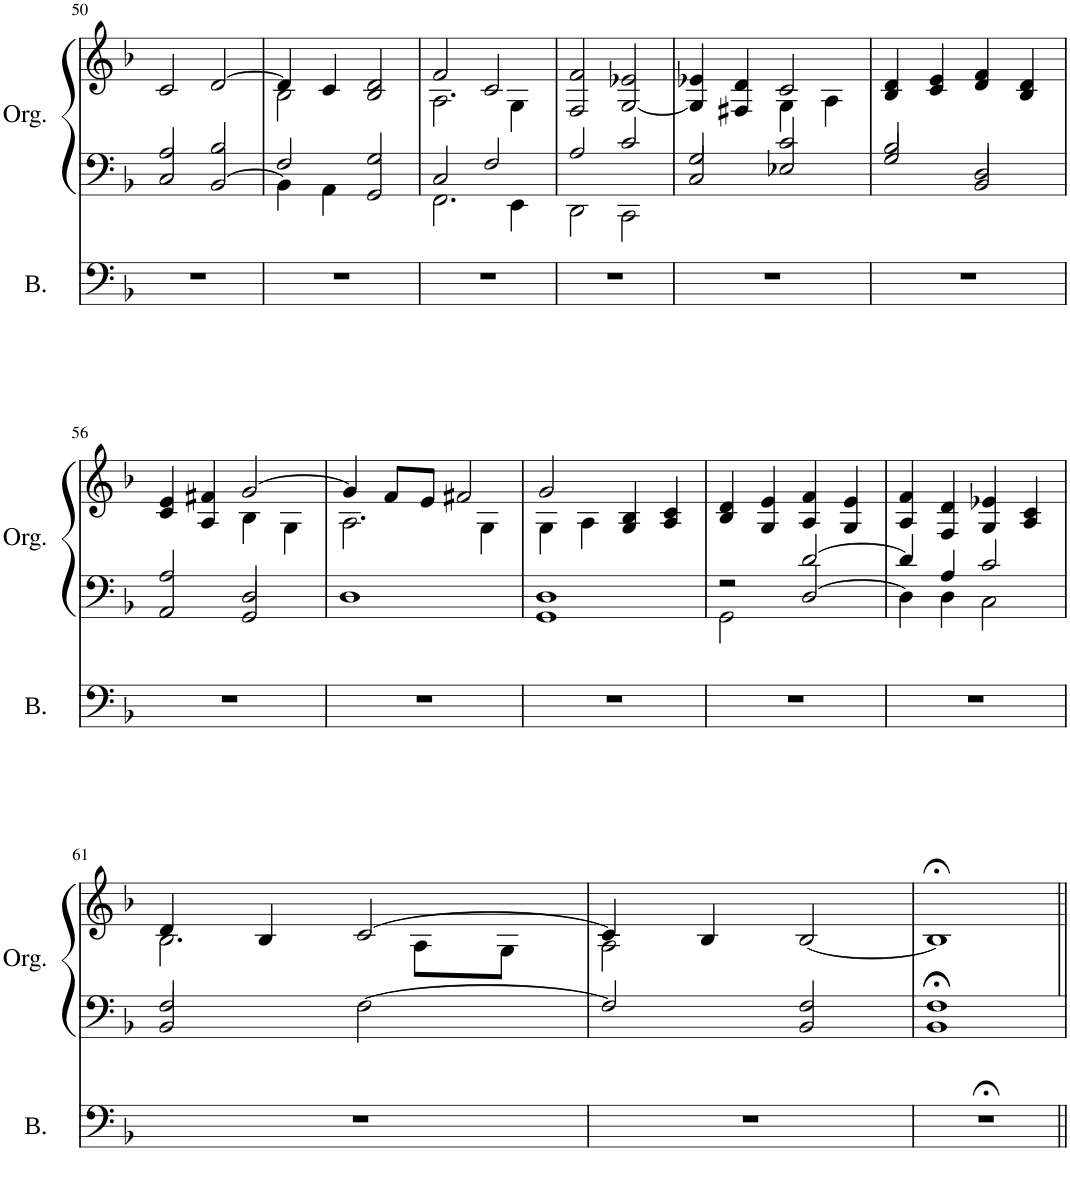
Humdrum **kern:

**kern	**kern	**kern
*part2	*part1	*part1
*staff3	*staff2	*staff1
*I"Basse	*I"Orgue	*
*I'B.	*I'Org.	*
!!LO:PB:g=z
*clefF4	*clefF4	*clefG2
*k[b-]	*k[b-]	*k[b-]
*M2/2	*M2/2	*M2/2
=50	=50	=50
*	*^	*
1r	2A/	2C/	2c/
.	2B-/	[2BB-/	[2d/
=51	=51	=51	=51
*	*	*	*^
1r	2F/	4BB-\]	4d/]	2B-\
.	.	4AA\	4c/	.
.	2G/	2GG/	2B-/ 2d/	2ryy
=52	=52	=52	=52	=52
1r	2C/	2.FF\	2.A\	2f/
.	2F/	.	.	2c/
.	.	4EE\	4G\	.
*	*	*	*v	*v
=53	=53	=53	=53
1r	2A/	2DD\	2F/ 2f/
.	2c/	2CC\	[2G/ 2e-X/
=54	=54	=54	=54
*	*	*	*^
1r	2G/	2C/	4G/] 4e-X/	2ryy
.	.	.	4F#X/ 4d/	.
.	2c/	2E-X/	4G\	2c/
.	.	.	4A\	.
*	*	*	*v	*v
=55	=55	=55	=55
1r	2B-/	2G/	4B-/ 4d/
.	.	.	4c/ 4e/
.	2D/	2BB-/	4d/ 4f/
.	.	.	4B-/ 4d/
!!LO:LB:g=z
=56	=56	=56	=56
*	*	*	*^
1r	2A/	2AA/	4c/ 4e/	2ryy
.	.	.	4A/ 4f#X/	.
.	2D/	2GG/	4B-\	[2g/
.	.	.	4G\	.
*	*v	*v	*	*
=57	=57	=57	=57
1r	1D	2.A\	4g/]
.	.	.	8f/L
.	.	.	8e/J
.	.	.	2f#X/
.	.	4G\	.
=58	=58	=58	=58
*	*^	*	*
1r	1D	1GG	4G\	2g/
.	.	.	4A\	.
.	.	.	4G/ 4B-/	2ryy
.	.	.	4A/ 4c/	.
*	*	*	*v	*v
=59	=59	=59	=59
1r	2r	2GG\	4B-/ 4d/
.	.	.	4G/ 4e/
.	[2d/	[2D/	4A/ 4f/
.	.	.	4G/ 4e/
=60	=60	=60	=60
1r	4d/]	4D\]	4A/ 4f/
.	4A/	4D\	4F/ 4d/
.	2c/	2C\	4G/ 4e-X/
.	.	.	4A/ 4c/
!!LO:LB:g=z
=61	=61	=61	=61
*	*	*	*^
1r	2F/	2BB-/	4d/	2.B-\
.	.	.	4B-/	.
.	[2F\	2ryy	[2c/	.
.	.	.	.	8A\L
.	.	.	.	8G\J
*	*v	*v	*	*
=62	=62	=62	=62
1r	2F/]	4c/]	2A\
.	.	4B-/	.
.	2BB-/ 2F/	[2B-/	2ryy
*	*	*v	*v
=63	=63	=63
*	*^	*
1r;<	1F;<	1BB-;<	1B-;<]
*	*v	*v	*
=||	=||	=||
*-	*-	*-
